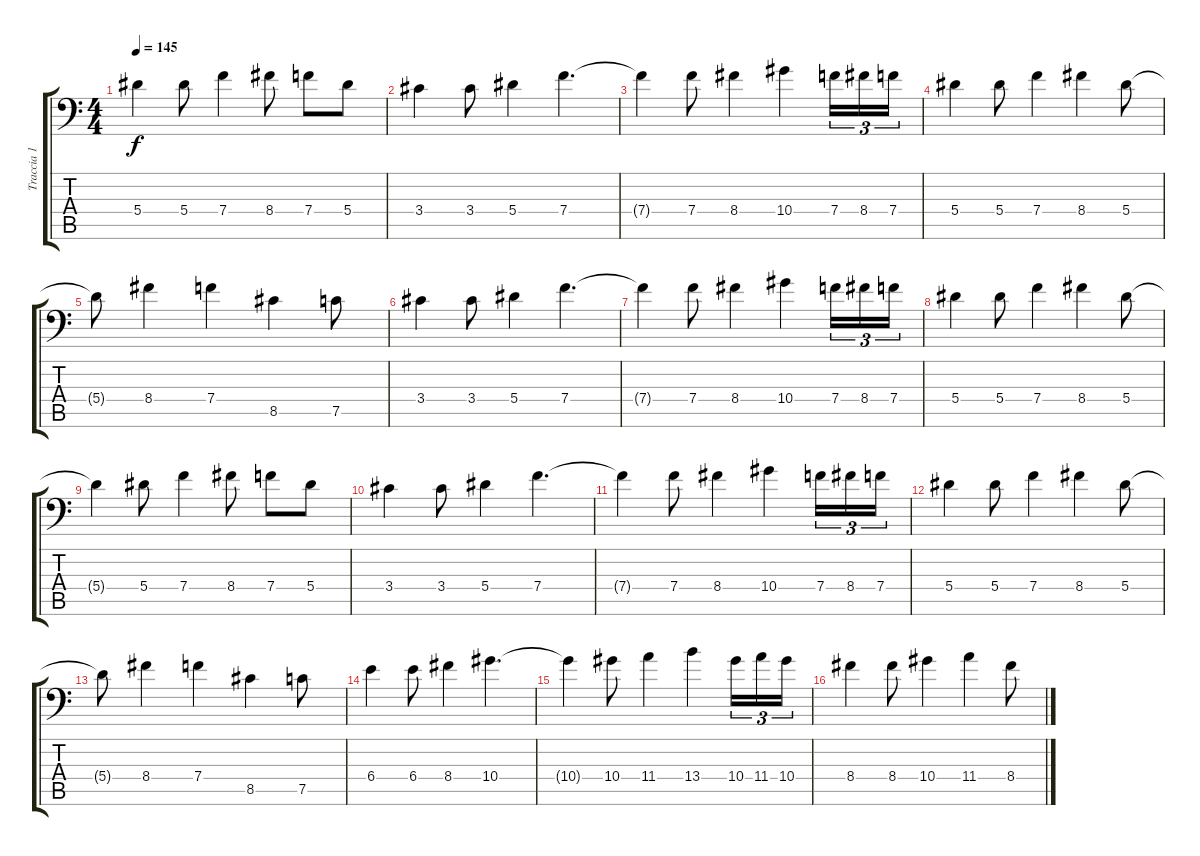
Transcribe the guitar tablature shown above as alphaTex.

\track ("Traccia 1" "Traccia 1") {instrument distortionguitar}
\staff {score tabs}
\tuning (C4 G3 Eb3 Bb2 F2 Bb1) {hide}
\ts (4 4)
\tempo 145
\clef f4
\ks c
5.4{t}.4{dy f} 5.4.8 7.4.4 8.4.8 7.4.8 5.4.8 |
3.4.4 3.4.8 5.4.4 7.4.4{d} |
7.4{t}.4 7.4.8 8.4.4 10.4.4 7.4.16{tu (3 2)} 8.4.16{tu (3 2)} 7.4.16{tu (3 2)} |
5.4.4 5.4.8 7.4.4 8.4.4 5.4.8 |
5.4{t}.8 8.4.4 7.4.4 8.5.4 7.5.8 |
3.4.4 3.4.8 5.4.4 7.4.4{d} |
7.4{t}.4 7.4.8 8.4.4 10.4.4 7.4.16{tu (3 2)} 8.4.16{tu (3 2)} 7.4.16{tu (3 2)} |
5.4.4 5.4.8 7.4.4 8.4.4 5.4.8 |
5.4{t}.4 5.4.8 7.4.4 8.4.8 7.4.8 5.4.8 |
3.4.4 3.4.8 5.4.4 7.4.4{d} |
7.4{t}.4 7.4.8 8.4.4 10.4.4 7.4.16{tu (3 2)} 8.4.16{tu (3 2)} 7.4.16{tu (3 2)} |
5.4.4 5.4.8 7.4.4 8.4.4 5.4.8 |
5.4{t}.8 8.4.4 7.4.4 8.5.4 7.5.8 |
6.4.4 6.4.8 8.4.4 10.4.4{d} |
10.4{t}.4 10.4.8 11.4.4 13.4.4 10.4.16{tu (3 2)} 11.4.16{tu (3 2)} 10.4.16{tu (3 2)} |
8.4.4 8.4.8 10.4.4 11.4.4 8.4.8
